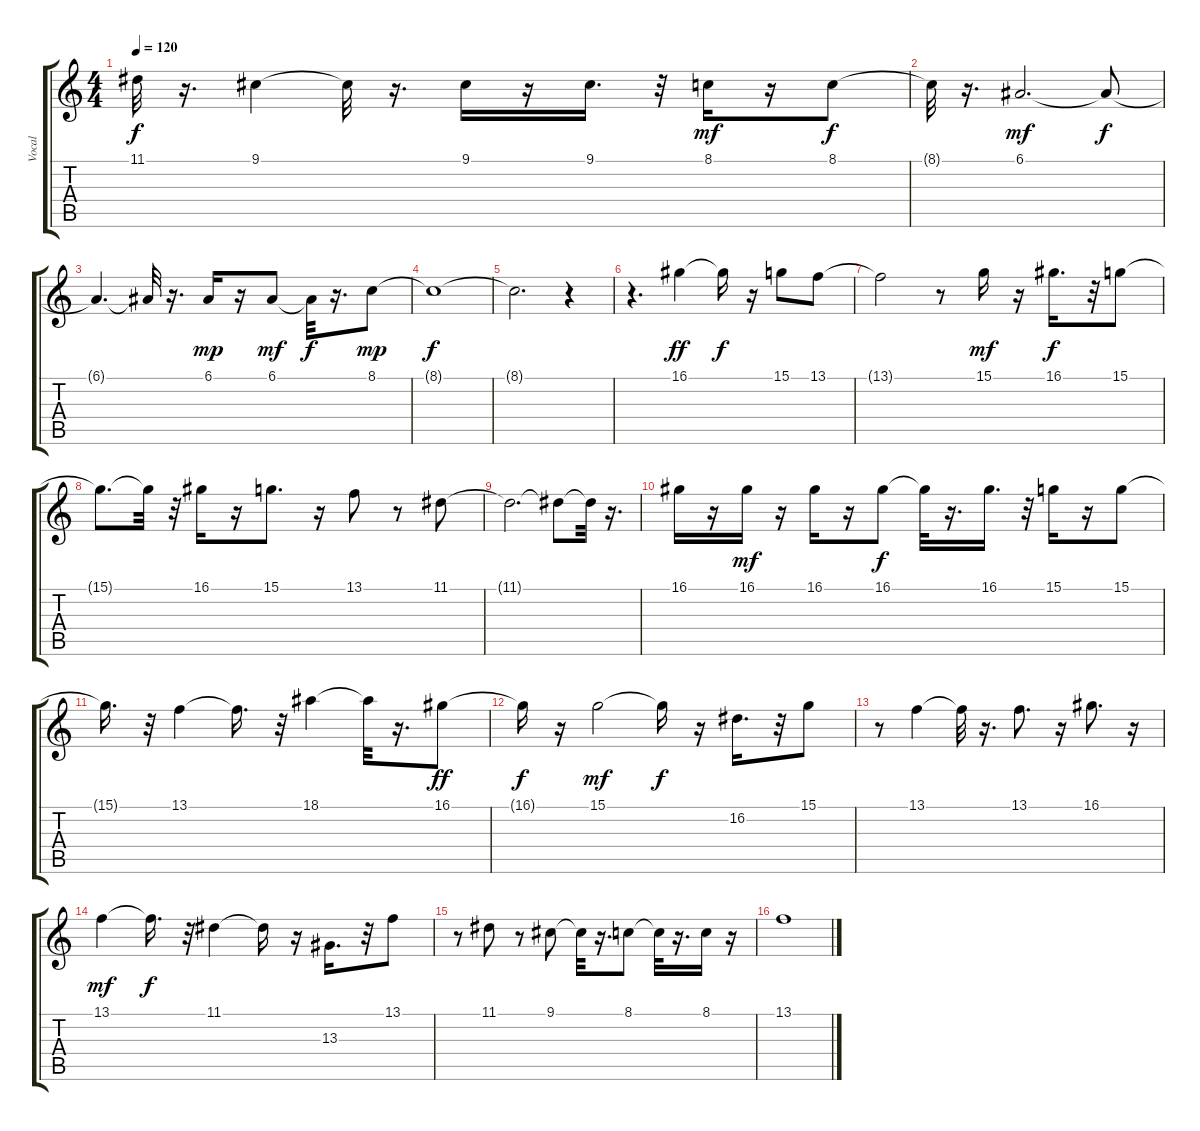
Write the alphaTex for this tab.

\track ("Vocal" "Vocal") {instrument flute}
\staff {score tabs}
\tuning (E4 B3 G3 D3 A2 E2) {hide}
\ts (4 4)
\tempo 120
\clef g2
\ks c
11.1{t}.32{dy f} r.16{d} 9.1.4 9.1{t}.32 r.16{d} 9.1.16 r.16 9.1.16{d} r.32 8.1.16{dy mf} r.16 8.1.8{dy f} |
8.1{t}.32 r.16{d} 6.1.2{d dy mf} 6.1{t}.8{dy f} |
6.1{t}.4{d} 6.1{t}.32 r.16{d} 6.1.16{dy mp} r.16 6.1.8{dy mf} 6.1{t}.32{dy f} r.16{d} 8.1.8{dy mp} |
8.1{t}.1{dy f} |
8.1{t}.2{d} r.4 |
r.4{d} 16.1.4{dy ff} 16.1{t}.16{dy f} r.16 15.1.8 13.1.8 |
13.1{t}.2 r.8 15.1.16{dy mf} r.16 16.1.16{d dy f} r.32 15.1.8 |
15.1{t}.8{d} 15.1{t}.32 r.32 16.1.16 r.16 15.1.8{d} r.16 13.1.8 r.8 11.1.8 |
11.1{t}.2{d} 11.1{t}.8 11.1{t}.32 r.16{d} |
16.1.16 r.16 16.1.16{dy mf} r.16 16.1.16 r.16 16.1.8{dy f} 16.1{t}.32 r.16{d} 16.1.16{d} r.32 15.1.16 r.16 15.1.8 |
15.1{t}.16{d} r.32 13.1.4 13.1{t}.16{d} r.32 18.1.4 18.1{t}.32 r.16{d} 16.1.8{dy ff} |
16.1{t}.16{dy f} r.16 15.1.2{dy mf} 15.1{t}.16{dy f} r.16 16.2.16{d} r.32 15.1.8 |
r.8 13.1.4 13.1{t}.32 r.16{d} 13.1.8{d} r.16 16.1.8{d} r.16 |
13.1.4{dy mf} 13.1{t}.16{d dy f} r.32 11.1.4 11.1{t}.16 r.16 13.3.16{d} r.32 13.1.8 |
r.8 11.1.8 r.8 9.1.8 9.1{t}.32 r.16{d} 8.1.8 8.1{t}.32 r.16{d} 8.1.16 r.16 |
13.1.1
